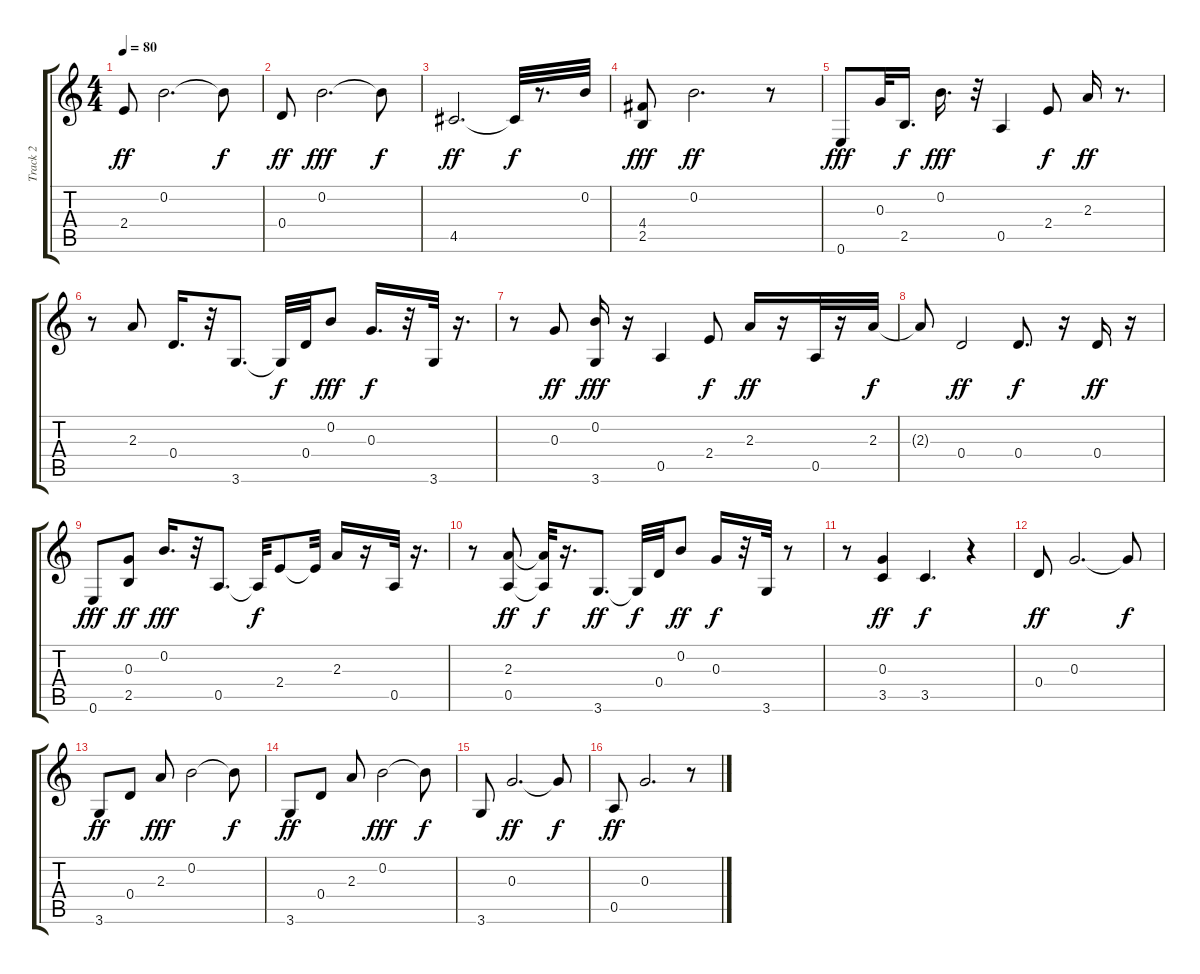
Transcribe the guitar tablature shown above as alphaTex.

\track ("Track 2" "Track 2") {instrument acousticguitarnylon}
\staff {score tabs}
\tuning (E4 B3 G3 D3 A2 E2) {hide}
\ts (4 4)
\tempo 80
\clef g2
\ks c
2.4.8{dy ff} 0.2.2{d} 0.2{t}.8{dy f} |
0.4.8{dy ff} 0.2.2{d dy fff} 0.2{t}.8{dy f} |
4.5.2{d dy ff} 4.5{t}.32{dy f} r.8{d} 0.2.32 |
(4.4 2.5).8{dy fff} 0.2.2{d dy ff} r.8 |
0.6.8{dy fff} 0.3.32 2.5.16{d dy f} 0.2.16{d dy fff} r.32 0.5.4 2.4.8{dy f} 2.3.16{dy ff} r.8{d} |
r.8 2.3.8 0.4.16{d} r.32 3.6.8{d} 3.6{t}.32{dy f} 0.4.32 0.2.8{dy fff} 0.3.16{d dy f} r.32 3.6.32 r.16{d} |
r.8 0.3.8{dy ff} (0.2 3.6).16{dy fff} r.16 0.5.4 2.4.8{dy f} 2.3.16{dy ff} r.16 0.5.32 r.16 2.3.32{dy f} |
2.3{t}.8 0.4.2{dy ff} 0.4.8{d dy f} r.16 0.4.16{dy ff} r.16 |
0.6.8{dy fff} (0.3 2.5).8{dy ff} 0.2.16{d dy fff} r.32 0.5.8{d} 0.5{t}.32{dy f} 2.4.8 2.4{t}.32 2.3.16 r.16 0.5.32 r.16{d} |
r.8 (2.3 0.5).8{dy ff} (2.3{t} 0.5{t}).32{dy f} r.16{d} 3.6.8{d dy ff} 3.6{t}.32{dy f} 0.4.32 0.2.8{dy ff} 0.3.16{dy f} r.32 3.6.32 r.8 |
r.8 (0.3 3.5).4{dy ff} 3.5.4{d dy f} r.4 |
0.4.8{dy ff} 0.3.2{d} 0.3{t}.8{dy f} |
3.6.8{dy ff} 0.4.8 2.3.8{dy fff} 0.2.2 0.2{t}.8{dy f} |
3.6.8{dy ff} 0.4.8 2.3.8 0.2.2{dy fff} 0.2{t}.8{dy f} |
3.6.8 0.3.2{d dy ff} 0.3{t}.8{dy f} |
0.5.8{dy ff} 0.3.2{d} r.8
